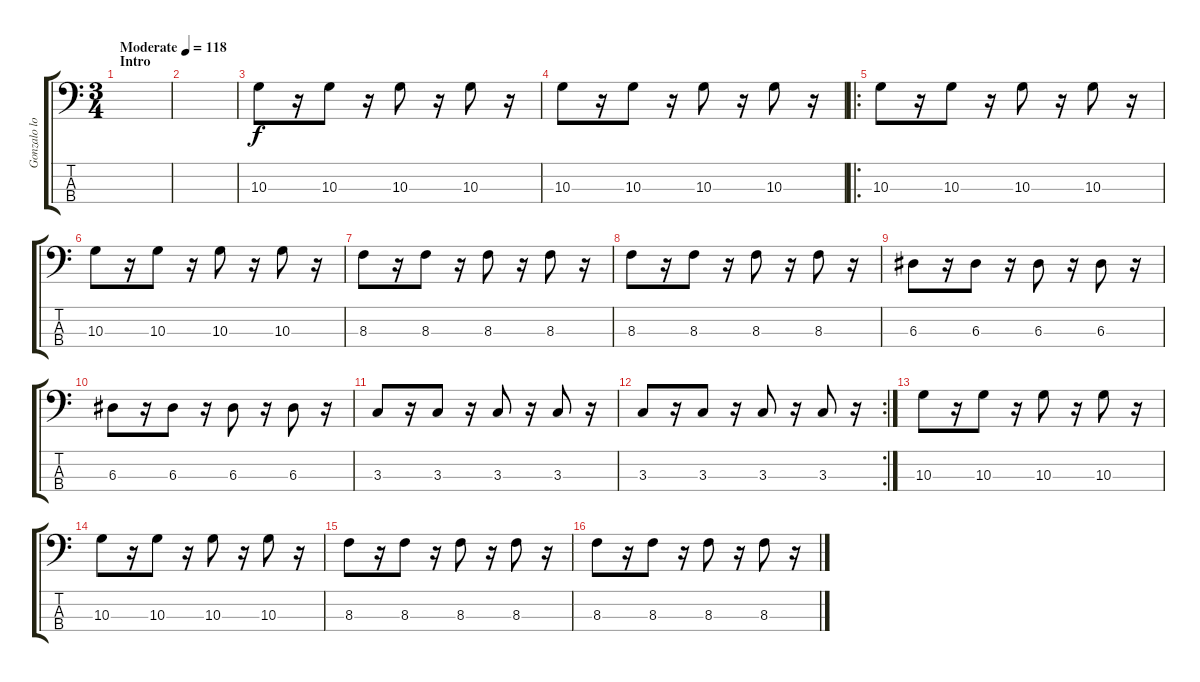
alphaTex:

\track ("Gonzalo lopez" "Gonzalo lo") {instrument electricbassfinger}
\staff {score tabs}
\tuning (G2 D2 A1 E1) {hide}
\ts (3 4)
\section ("" "Intro")
\tempo (118 "Moderate")
\clef f4
\ks c
|
|
10.3.8 r.16 10.3.8 r.16 10.3.8 r.16 10.3.8 r.16 |
10.3.8 r.16 10.3.8 r.16 10.3.8 r.16 10.3.8 r.16 |
\ro
10.3.8 r.16 10.3.8 r.16 10.3.8 r.16 10.3.8 r.16 |
10.3.8 r.16 10.3.8 r.16 10.3.8 r.16 10.3.8 r.16 |
8.3.8 r.16 8.3.8 r.16 8.3.8 r.16 8.3.8 r.16 |
8.3.8 r.16 8.3.8 r.16 8.3.8 r.16 8.3.8 r.16 |
6.3.8 r.16 6.3.8 r.16 6.3.8 r.16 6.3.8 r.16 |
6.3.8 r.16 6.3.8 r.16 6.3.8 r.16 6.3.8 r.16 |
3.3.8 r.16 3.3.8 r.16 3.3.8 r.16 3.3.8 r.16 |
\rc 2
3.3.8 r.16 3.3.8 r.16 3.3.8 r.16 3.3.8 r.16 |
10.3.8 r.16 10.3.8 r.16 10.3.8 r.16 10.3.8 r.16 |
10.3.8 r.16 10.3.8 r.16 10.3.8 r.16 10.3.8 r.16 |
8.3.8 r.16 8.3.8 r.16 8.3.8 r.16 8.3.8 r.16 |
8.3.8 r.16 8.3.8 r.16 8.3.8 r.16 8.3.8 r.16
